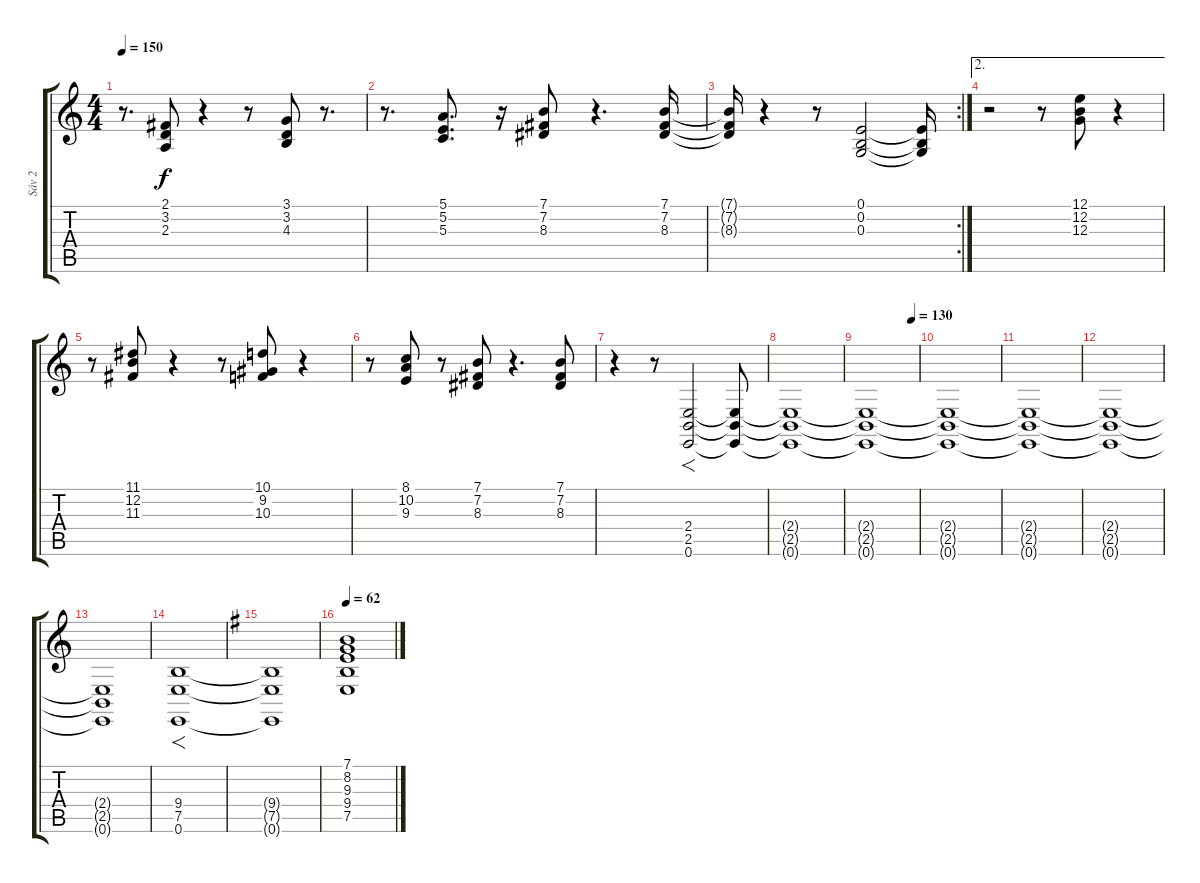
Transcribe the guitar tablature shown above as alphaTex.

\track ("Sáv 2" "Sáv 2") {instrument lead2sawtooth}
\staff {score tabs}
\tuning (E4 B3 G3 D3 A2 E2) {hide}
\ts (4 4)
\tempo 150
\clef g2
\ks c
r.8{d dy f} (2.1 3.2 2.3).8 r.4 r.8 (3.1 3.2 4.3).8 r.8{d} |
r.8{d} (5.1 5.2 5.3).8{d} r.16 (7.1 7.2 8.3).8 r.4{d} (7.1 7.2 8.3).16 |
\rc 2
(7.1{t} 7.2{t} 8.3{t}).16 r.4 r.8 (0.1 0.2 0.3).2 (0.1{t} 0.2{t} 0.3{t}).16 |
\ae 2
r.2 r.8 (12.1 12.2 12.3).8 r.4 |
r.8 (11.1 12.2 11.3).8 r.4 r.8 (10.1 9.2 10.3).8 r.4 |
r.8 (8.1 10.2 9.3).8 r.8 (7.1 7.2 8.3).8 r.4{d} (7.1 7.2 8.3).8 |
r.4 r.8 (2.4 2.5 0.6).2{f} (2.4{t} 2.5{t} 0.6{t}).8 |
(2.4{t} 2.5{t} 0.6{t}).1 |
\tempo (130 0.875)
(2.4{t} 2.5{t} 0.6{t}).1 |
(2.4{t} 2.5{t} 0.6{t}).1 |
(2.4{t} 2.5{t} 0.6{t}).1 |
(2.4{t} 2.5{t} 0.6{t}).1 |
(2.4{t} 2.5{t} 0.6{t}).1 |
(9.4 7.5 0.6).1{f} |
\ks g
(9.4{t} 7.5{t} 0.6{t}).1 |
\tempo 62
(7.1 8.2 9.3 9.4 7.5).1
